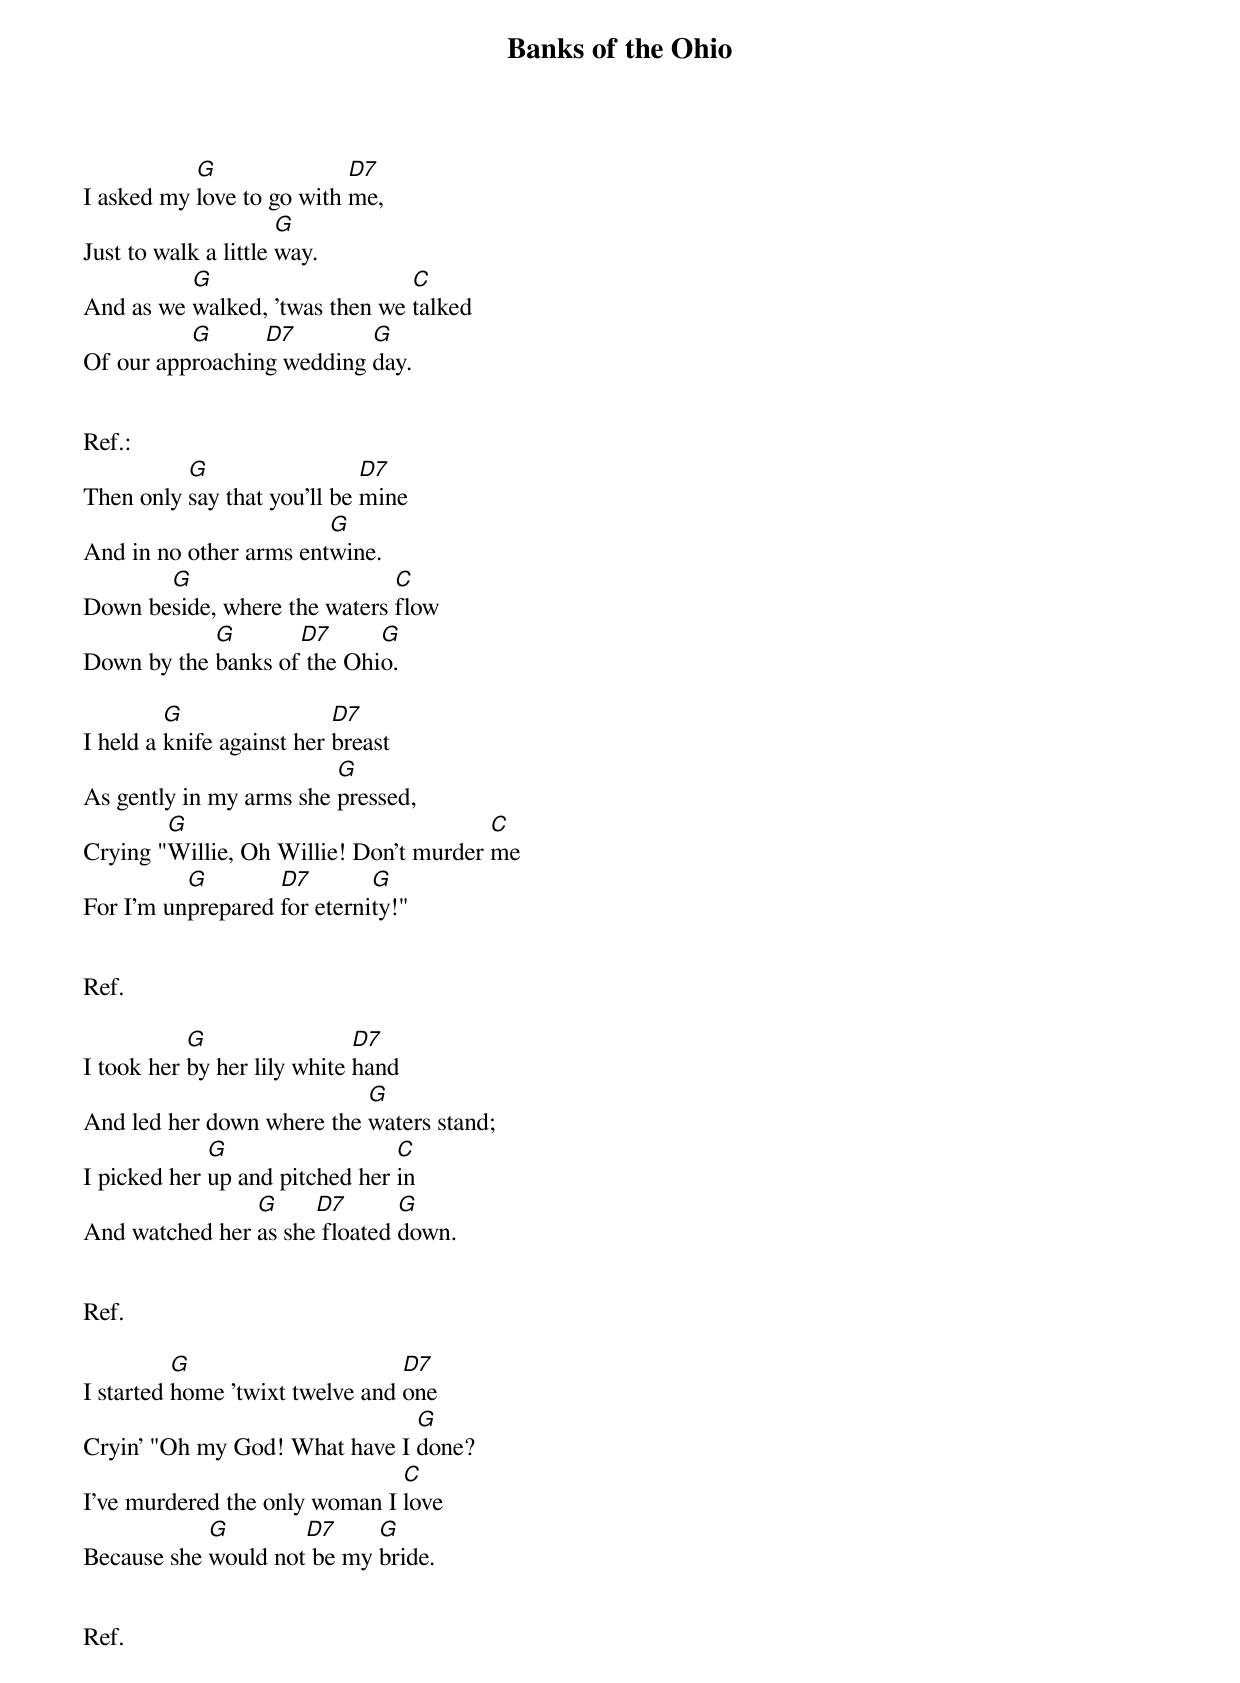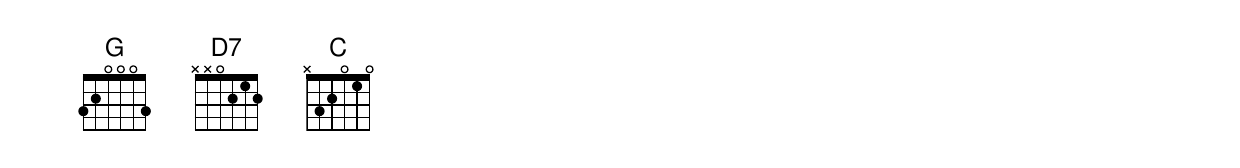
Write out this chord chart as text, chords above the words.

Banks of the Ohio

           G               D7
I asked my love to go with me,
                      G
Just to walk a little way.
          G                     C
And as we walked, 'twas then we talked
          G      D7        G
Of our approaching wedding day.


Ref.:
          G                  D7
Then only say that you'll be mine
                        G
And in no other arms entwine.
       G                      C
Down beside, where the waters flow
            G       D7      G
Down by the banks of the Ohio.

         G                 D7
I held a knife against her breast
                         G
As gently in my arms she pressed,
        G                               C
Crying "Willie, Oh Willie! Don't murder me
          G        D7        G
For I'm unprepared for eternity!"


Ref.

           G                 D7
I took her by her lily white hand
                           G
And led her down where the waters stand;
             G                  C
I picked her up and pitched her in
                G     D7       G
And watched her as she floated down.


Ref.

          G                      D7
I started home 'twixt twelve and one
                               G
Cryin' "Oh my God! What have I done?
                               C
I've murdered the only woman I love
            G        D7     G
Because she would not be my bride.


Ref.
